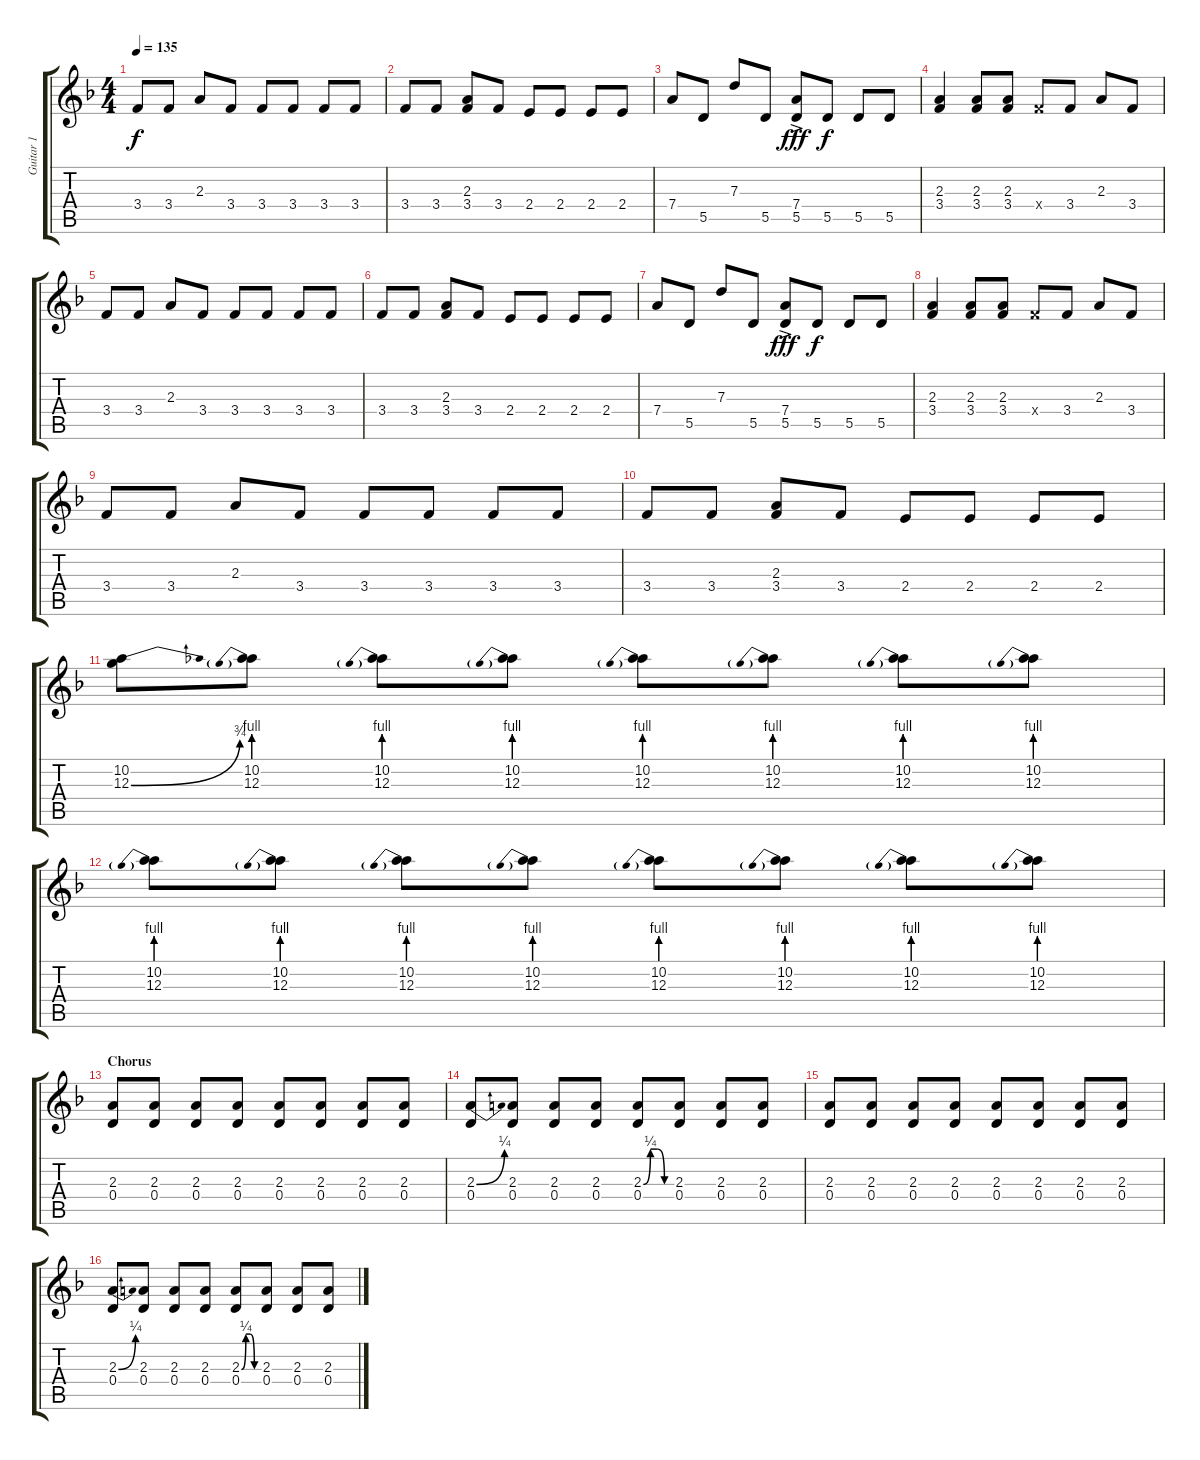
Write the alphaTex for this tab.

\track ("Guitar 1" "Guitar 1") {instrument overdrivenguitar}
\staff {score tabs}
\tuning (E4 B3 G3 D3 A2 D2) {hide}
\ts (4 4)
\tempo 135
\clef g2
\ks f
3.4.8{dy f} 3.4.8 2.3.8 3.4.8 3.4.8 3.4.8 3.4.8 3.4.8 |
3.4.8 3.4.8 (2.3 3.4).8 3.4.8 2.4.8 2.4.8 2.4.8 2.4.8 |
7.4.8 5.5.8 7.3.8 5.5.8 (7.4{ac} 5.5).8{dy fff} 5.5.8{dy f} 5.5.8 5.5.8 |
(2.3 3.4).4 (2.3 3.4).8 (2.3 3.4).8 3.4{x}.8 3.4.8 2.3.8 3.4.8 |
3.4.8 3.4.8 2.3.8 3.4.8 3.4.8 3.4.8 3.4.8 3.4.8 |
3.4.8 3.4.8 (2.3 3.4).8 3.4.8 2.4.8 2.4.8 2.4.8 2.4.8 |
7.4.8 5.5.8 7.3.8 5.5.8 (7.4{ac} 5.5).8{dy fff} 5.5.8{dy f} 5.5.8 5.5.8 |
(2.3 3.4).4 (2.3 3.4).8 (2.3 3.4).8 3.4{x}.8 3.4.8 2.3.8 3.4.8 |
3.4.8 3.4.8 2.3.8 3.4.8 3.4.8 3.4.8 3.4.8 3.4.8 |
3.4.8 3.4.8 (2.3 3.4).8 3.4.8 2.4.8 2.4.8 2.4.8 2.4.8 |
(10.2 12.3{be (bend 0 0 60 3)}).8 (10.2 12.3{be (prebend 0 4 60 4)}).8 (10.2 12.3{be (prebend 0 4 60 4)}).8 (10.2 12.3{be (prebend 0 4 60 4)}).8 (10.2 12.3{be (prebend 0 4 60 4)}).8 (10.2 12.3{be (prebend 0 4 60 4)}).8 (10.2 12.3{be (prebend 0 4 60 4)}).8 (10.2 12.3{be (prebend 0 4 60 4)}).8 |
(10.2 12.3{be (prebend 0 4 60 4)}).8 (10.2 12.3{be (prebend 0 4 60 4)}).8 (10.2 12.3{be (prebend 0 4 60 4)}).8 (10.2 12.3{be (prebend 0 4 60 4)}).8 (10.2 12.3{be (prebend 0 4 60 4)}).8 (10.2 12.3{be (prebend 0 4 60 4)}).8 (10.2 12.3{be (prebend 0 4 60 4)}).8 (10.2 12.3{be (prebend 0 4 60 4)}).8 |
\section ("" "Chorus")
(2.3 0.4).8 (2.3 0.4).8 (2.3 0.4).8 (2.3 0.4).8 (2.3 0.4).8 (2.3 0.4).8 (2.3 0.4).8 (2.3 0.4).8 |
(2.3{be (bend 0 0 60 1)} 0.4).8 (2.3 0.4).8 (2.3 0.4).8 (2.3 0.4).8 (2.3{be (custom 0 0 15 1 30 1 45 0 60 0)} 0.4).8 (2.3 0.4).8 (2.3 0.4).8 (2.3 0.4).8 |
(2.3 0.4).8 (2.3 0.4).8 (2.3 0.4).8 (2.3 0.4).8 (2.3 0.4).8 (2.3 0.4).8 (2.3 0.4).8 (2.3 0.4).8 |
(2.3{be (bend 0 0 60 1)} 0.4).8 (2.3 0.4).8 (2.3 0.4).8 (2.3 0.4).8 (2.3{be (custom 0 0 15 1 30 1 45 0 60 0)} 0.4).8 (2.3 0.4).8 (2.3 0.4).8 (2.3 0.4).8
